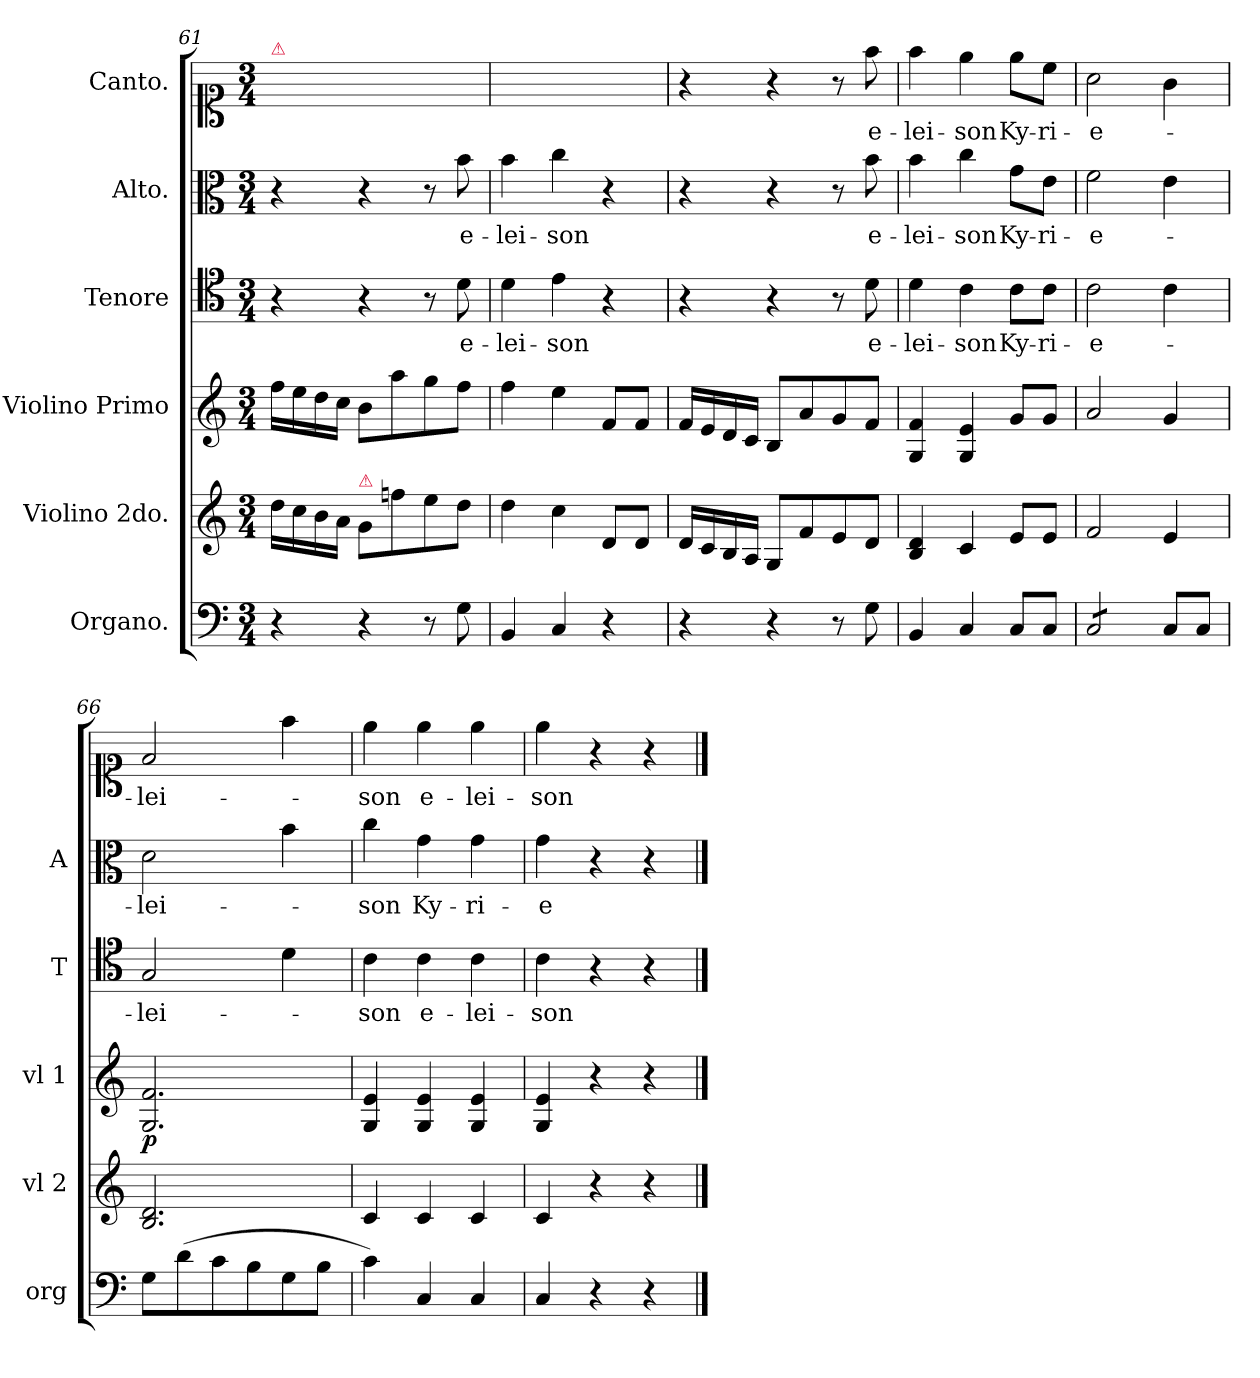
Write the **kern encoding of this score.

**kern	**kern	**kern	**dynam	**kern	**text	**kern	**text	**kern	**text
*part6	*part5	*part4	*part4	*part3	*part3	*part2	*part2	*part1	*part1
*staff6	*staff5	*staff4	*staff4	*staff3	*staff3	*staff2	*staff2	*staff1	*staff1
*I"Organo.	*I"Violino 2do.	*I"Violino Primo	*	*I"Tenore	*	*I"Alto.	*	*I"Canto.	*
*I'org	*I'vl 2	*I'vl 1	*	*I'T	*	*I'A	*	*	*
*clefF4	*clefG2	*clefG2	*	*clefC4	*	*clefC3	*	*clefC1	*
*k[]	*k[]	*k[]	*	*k[]	*	*k[]	*	*k[]	*
*M3/4	*M3/4	*M3/4	*	*M3/4	*	*M3/4	*	*M3/4	*
=61	=61	=61	=61	=61	=61	=61	=61	=61	=61
!	!	!	!	!	!	!	!	!LO:TX:a:color=crimson:t=⚠	!
4r	16dd\LL	16ff\LL	.	4r	.	4r	.	4ryy	.
.	16cc\	16ee\	.	.	.	.	.	.	.
.	16b\	16dd\	.	.	.	.	.	.	.
.	16a\JJ	16cc\JJ	.	.	.	.	.	.	.
!	!LO:TX:a:color=crimson:t=⚠	!	!	!	!	!	!	!	!
4r	8g/L	8b\L	.	4r	.	4r	.	4ryy	.
.	8ffn\	8aa\	.	.	.	.	.	.	.
8r	8ee\	8gg\	.	8r	.	8r	.	8ryy	.
8G\	8dd\J	8ff\J	.	8d\	e-	8b\	e-	8ff\yy	e-
=62	=62	=62	=62	=62	=62	=62	=62	=62	=62
4BB/	4dd\	4ff\	.	4d\	-lei-	4b\	-lei-	4ff\yy	-lei-
4C/	4cc\	4ee\	.	4e\	-son	4cc\	-son	4ee\yy	-son
4r	8d/L	8f/L	.	4r	.	4r	.	4ryy	.
.	8d/J	8f/J	.	.	.	.	.	.	.
=63	=63	=63	=63	=63	=63	=63	=63	=63	=63
4r	16d/LL	16f/LL	.	4r	.	4r	.	4r	.
.	16c/	16e/	.	.	.	.	.	.	.
.	16B/	16d/	.	.	.	.	.	.	.
.	16A/JJ	16c/JJ	.	.	.	.	.	.	.
4r	8G/L	8B/L	.	4r	.	4r	.	4r	.
.	8f/	8a/	.	.	.	.	.	.	.
8r	8e/	8g/	.	8r	.	8r	.	8r	.
8G\	8d/J	8f/J	.	8d\	e-	8b\	e-	8ff\	e-
=64	=64	=64	=64	=64	=64	=64	=64	=64	=64
4BB/	4B/ 4d/	4G/ 4f/	.	4d\	-lei-	4b\	-lei-	4ff\	-lei-
4C/	4c/	4G/ 4e/	.	4c\	-son	4cc\	-son	4ee\	-son
8C/L	8e/L	8g/L	.	8c\L	Ky-	8g\L	Ky-	8ee\L	Ky-
8C/J	8e/J	8g/J	.	8c\J	-ri-	8e\J	-ri-	8cc\J	-ri-
=65	=65	=65	=65	=65	=65	=65	=65	=65	=65
*tremolo	*	*	*	*	*	*	*	*	*
8C/L	2f/	2a/	.	2c\	-e-	2f\	-e-	2a\	-e-
8C/	.	.	.	.	.	.	.	.	.
8C/	.	.	.	.	.	.	.	.	.
8C/J	.	.	.	.	.	.	.	.	.
*Xtremolo	*	*	*	*	*	*	*	*	*
8C/L	4e/	4g/	.	4c\	.	4e\	.	4g\	.
8C/J	.	.	.	.	.	.	.	.	.
=66	=66	=66	=66	=66	=66	=66	=66	=66	=66
!	!	!	!LO:DY:b	!	!	!	!	!	!
8G\L	2.B/ 2.d/	2.G/ 2.f/	p.	2G/	-lei-	2d\	-lei-	2f/	-lei-
(8d\	.	.	.	.	.	.	.	.	.
8c\	.	.	.	.	.	.	.	.	.
8B\	.	.	.	.	.	.	.	.	.
8G\	.	.	.	4d\	.	4b\	.	4ff\	.
8B\J	.	.	.	.	.	.	.	.	.
=67	=67	=67	=67	=67	=67	=67	=67	=67	=67
4c\)	4c/	4G/ 4e/	.	4c\	-son	4cc\	-son	4ee\	-son
4C/	4c/	4G/ 4e/	.	4c\	e-	4g\	Ky-	4ee\	e-
4C/	4c/	4G/ 4e/	.	4c\	-lei-	4g\	-ri-	4ee\	-lei-
=68	=68	=68	=68	=68	=68	=68	=68	=68	=68
4C/	4c/	4G/ 4e/	.	4c\	-son	4g\	-e	4ee\	-son
4r	4r	4r	.	4r	.	4r	.	4r	.
4r	4r	4r	.	4r	.	4r	.	4r	.
==	==	==	==	==	==	==	==	==	==
*-	*-	*-	*-	*-	*-	*-	*-	*-	*-
